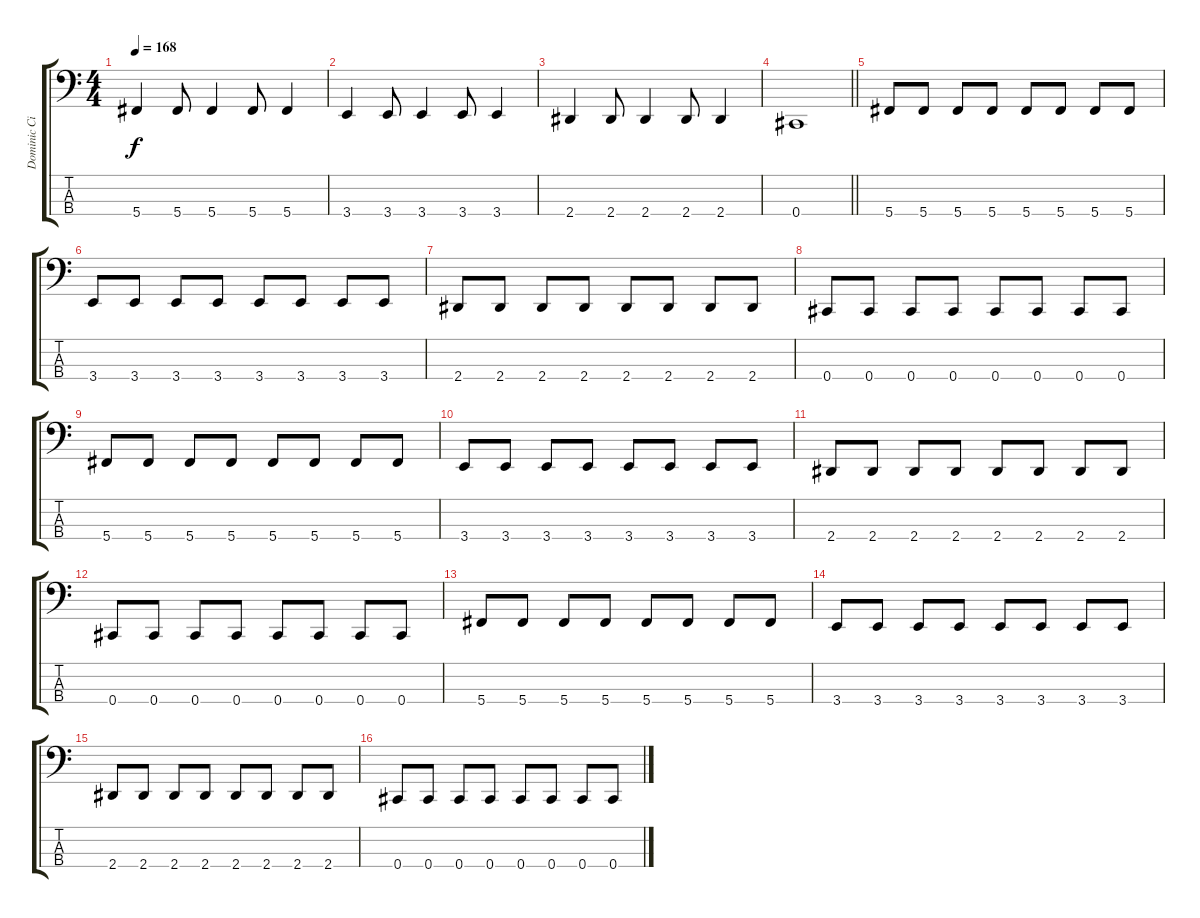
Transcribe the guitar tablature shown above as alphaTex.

\track ("Dominic Cifarelli" "Dominic Ci") {instrument electricbasspick}
\staff {score tabs}
\tuning (Gb2 Db2 Ab1 Db1) {hide}
\ts (4 4)
\tempo 168
\clef f4
\ks c
5.4.4{dy f} 5.4.8 5.4.4 5.4.8 5.4.4 |
3.4.4 3.4.8 3.4.4 3.4.8 3.4.4 |
2.4.4 2.4.8 2.4.4 2.4.8 2.4.4 |
\barLineRight lightlight
0.4.1 |
5.4.8 5.4.8 5.4.8 5.4.8 5.4.8 5.4.8 5.4.8 5.4.8 |
3.4.8 3.4.8 3.4.8 3.4.8 3.4.8 3.4.8 3.4.8 3.4.8 |
2.4.8 2.4.8 2.4.8 2.4.8 2.4.8 2.4.8 2.4.8 2.4.8 |
0.4.8 0.4.8 0.4.8 0.4.8 0.4.8 0.4.8 0.4.8 0.4.8 |
5.4.8 5.4.8 5.4.8 5.4.8 5.4.8 5.4.8 5.4.8 5.4.8 |
3.4.8 3.4.8 3.4.8 3.4.8 3.4.8 3.4.8 3.4.8 3.4.8 |
2.4.8 2.4.8 2.4.8 2.4.8 2.4.8 2.4.8 2.4.8 2.4.8 |
0.4.8 0.4.8 0.4.8 0.4.8 0.4.8 0.4.8 0.4.8 0.4.8 |
5.4.8 5.4.8 5.4.8 5.4.8 5.4.8 5.4.8 5.4.8 5.4.8 |
3.4.8 3.4.8 3.4.8 3.4.8 3.4.8 3.4.8 3.4.8 3.4.8 |
2.4.8 2.4.8 2.4.8 2.4.8 2.4.8 2.4.8 2.4.8 2.4.8 |
0.4.8 0.4.8 0.4.8 0.4.8 0.4.8 0.4.8 0.4.8 0.4.8
